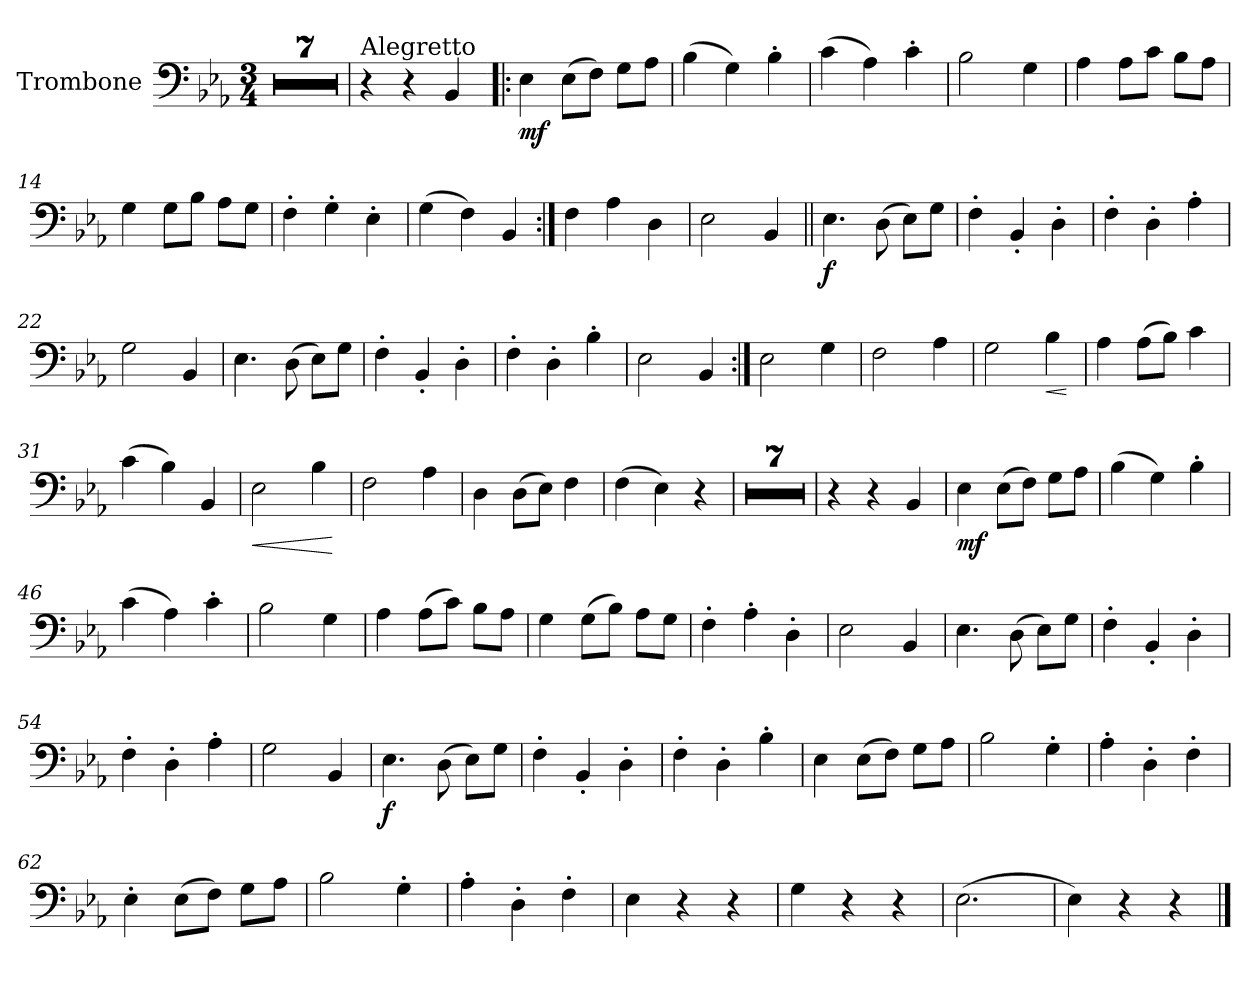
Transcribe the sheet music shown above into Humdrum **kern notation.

**kern	**dynam
*part1	*part1
*staff1	*staff1
*I"Trombone	*
*I'Trb	*
*clefF4	*
*k[b-e-a-]	*
*E-:	*
*M3/4	*
=1	=1
2.r	.
=2	=2
2.r	.
=3	=3
2.r	.
=4	=4
2.r	.
=5	=5
2.r	.
=6	=6
2.r	.
=7	=7
2.r	.
=8	=8
!LO:TX:a:t=Alegretto	!
4r	.
4r	.
4BB-/	.
=9!|:	=9!|:
!	!LO:DY:b
4E-\	mf
(8E-\L	.
8F\J)	.
8G\L	.
8A-\J	.
=10	=10
(4B-\	.
4G\)	.
4B-'\	.
=11	=11
(4c\	.
4A-\)	.
4c'\	.
=12	=12
2B-\	.
4G\	.
=13	=13
4A-\	.
8A-\L	.
8c\J	.
8B-\L	.
8A-\J	.
=14	=14
4G\	.
8G\L	.
8B-\J	.
8A-\L	.
8G\J	.
=15	=15
4F'\	.
4G'\	.
4E-'\	.
!!LO:LB:g=z
=16	=16
(4G\	.
4F\)	.
4BB-/	.
=17:|!	=17:|!
4F\	.
4A-\	.
4D\	.
=18	=18
2E-\	.
4BB-/	.
=19||	=19||
!	!LO:DY:b
4.E-\	f
(8D\	.
8E-\L)	.
8G\J	.
=20	=20
4F'\	.
4BB-'/	.
4D'\	.
=21	=21
4F'\	.
4D'\	.
4A-'\	.
=22	=22
2G\	.
4BB-/	.
=23	=23
4.E-\	.
(8D\	.
8E-\L)	.
8G\J	.
=24	=24
4F'\	.
4BB-'/	.
4D'\	.
=25	=25
4F'\	.
4D'\	.
4B-'\	.
=26	=26
2E-\	.
4BB-/	.
!!LO:LB:g=z
=27:|!	=27:|!
2E-\	.
4G\	.
=28	=28
2F\	.
4A-\	.
=29	=29
2G\	.
!	!LO:HP:b
4B-\	<
.	[
=30	=30
4A-\	.
(8A-\L	.
8B-\J)	.
4c\	.
=31	=31
(4c\	.
4B-\)	.
4BB-/	.
=32	=32
!	!LO:HP:b
2E-\	<
4B-\	.
.	[
=33	=33
2F\	.
4A-\	.
=34	=34
4D\	.
(8D\L	.
8E-\J)	.
4F\	.
=35	=35
(4F\	.
4E-\)	.
4r	.
=36	=36
2.r	.
=37	=37
2.r	.
=38	=38
2.r	.
=39	=39
2.r	.
=40	=40
2.r	.
=41	=41
2.r	.
=42	=42
2.r	.
=43	=43
4r	.
4r	.
4BB-/	.
!!LO:LB:g=z
=44	=44
!	!LO:DY:b
4E-\	mf
(8E-\L	.
8F\J)	.
8G\L	.
8A-\J	.
=45	=45
(4B-\	.
4G\)	.
4B-'\	.
=46	=46
(4c\	.
4A-\)	.
4c'\	.
=47	=47
2B-\	.
4G\	.
=48	=48
4A-\	.
(8A-\L	.
8c\J)	.
8B-\L	.
8A-\J	.
=49	=49
4G\	.
(8G\L	.
8B-\J)	.
8A-\L	.
8G\J	.
=50	=50
4F'\	.
4A-'\	.
4D'\	.
=51	=51
2E-\	.
4BB-/	.
=52	=52
4.E-\	.
(8D\	.
8E-\L)	.
8G\J	.
=53	=53
4F'\	.
4BB-'/	.
4D'\	.
!!LO:LB:g=z
=54	=54
4F'\	.
4D'\	.
4A-'\	.
=55	=55
2G\	.
4BB-/	.
=56	=56
!	!LO:DY:b
4.E-\	f
(8D\	.
8E-\L)	.
8G\J	.
=57	=57
4F'\	.
4BB-'/	.
4D'\	.
=58	=58
4F'\	.
4D'\	.
4B-'\	.
=59	=59
4E-\	.
(8E-\L	.
8F\J)	.
8G\L	.
8A-\J	.
=60	=60
2B-\	.
4G'\	.
=61	=61
4A-'\	.
4D'\	.
4F'\	.
=62	=62
4E-'\	.
(8E-\L	.
8F\J)	.
8G\L	.
8A-\J	.
=63	=63
2B-\	.
4G'\	.
!!LO:LB:g=z
=64	=64
4A-'\	.
4D'\	.
4F'\	.
=65	=65
4E-\	.
4r	.
4r	.
=66	=66
4G\	.
4r	.
4r	.
=67	=67
(2.E-\	.
=68	=68
4E-\)	.
4r	.
4r	.
==	==
*-	*-
